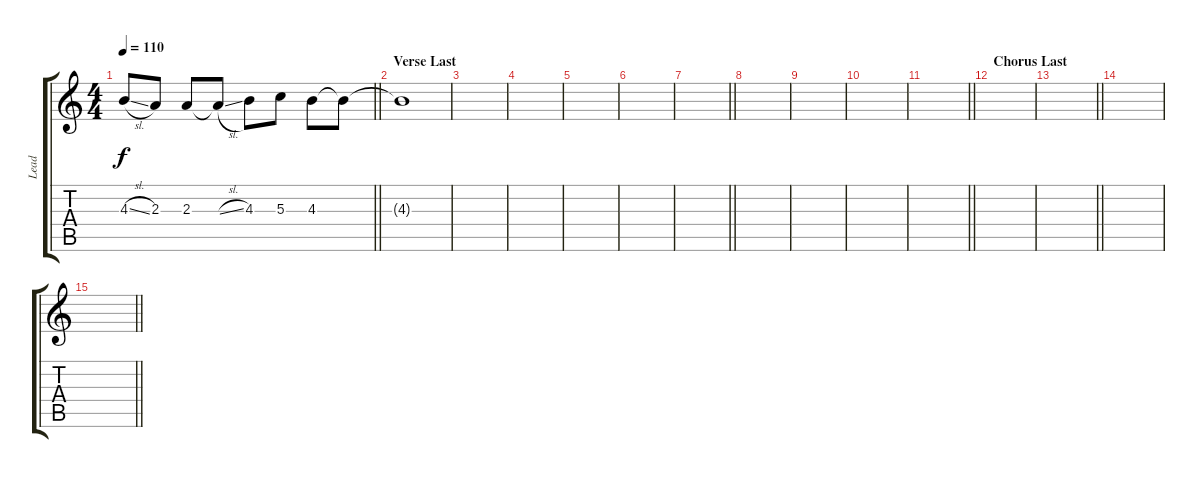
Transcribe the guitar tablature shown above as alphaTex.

\track ("Lead" "Lead") {instrument overdrivenguitar}
\staff {score tabs}
\tuning (E4 B3 G3 D3 A2 E2) {hide}
\ts (4 4)
\tempo 110
\clef g2
\barLineRight lightlight
\ks c
4.3{sl}.8{dy f} 2.3.8 2.3.8 2.3{sl t}.8 4.3.8 5.3.8 4.3.8 4.3{t}.8 |
\section ("" "Verse Last")
4.3{t}.1{volume 2} |
|
|
|
|
\barLineRight lightlight
|
|
|
|
\barLineRight lightlight
|
\section ("" "Chorus Last")
|
\barLineRight lightlight
|
|
\barLineRight lightlight
